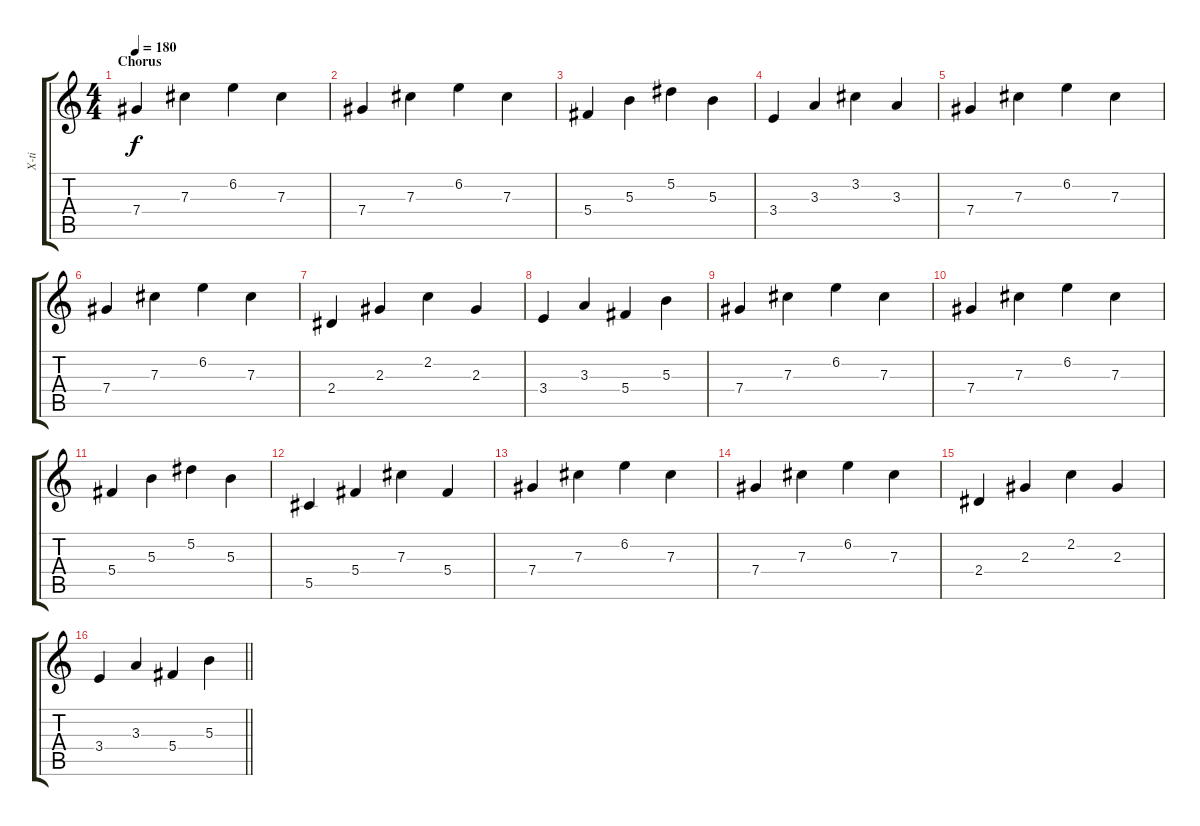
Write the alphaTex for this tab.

\track ("X-ti" "X-ti") {instrument distortionguitar}
\staff {score tabs}
\tuning (Eb4 Bb3 Gb3 Db3 Ab2 Db2) {hide}
\ts (4 4)
\section ("" "Chorus")
\tempo 180
\clef g2
\ks c
7.4.4{dy f} 7.3.4 6.2.4 7.3.4 |
7.4.4 7.3.4 6.2.4 7.3.4 |
5.4.4 5.3.4 5.2.4 5.3.4 |
3.4.4 3.3.4 3.2.4 3.3.4 |
7.4.4 7.3.4 6.2.4 7.3.4 |
7.4.4 7.3.4 6.2.4 7.3.4 |
2.4.4 2.3.4 2.2.4 2.3.4 |
3.4.4 3.3.4 5.4.4 5.3.4 |
7.4.4 7.3.4 6.2.4 7.3.4 |
7.4.4 7.3.4 6.2.4 7.3.4 |
5.4.4 5.3.4 5.2.4 5.3.4 |
5.5.4 5.4.4 7.3.4 5.4.4 |
7.4.4 7.3.4 6.2.4 7.3.4 |
7.4.4 7.3.4 6.2.4 7.3.4 |
2.4.4 2.3.4 2.2.4 2.3.4 |
\barLineRight lightlight
3.4.4 3.3.4 5.4.4 5.3.4
